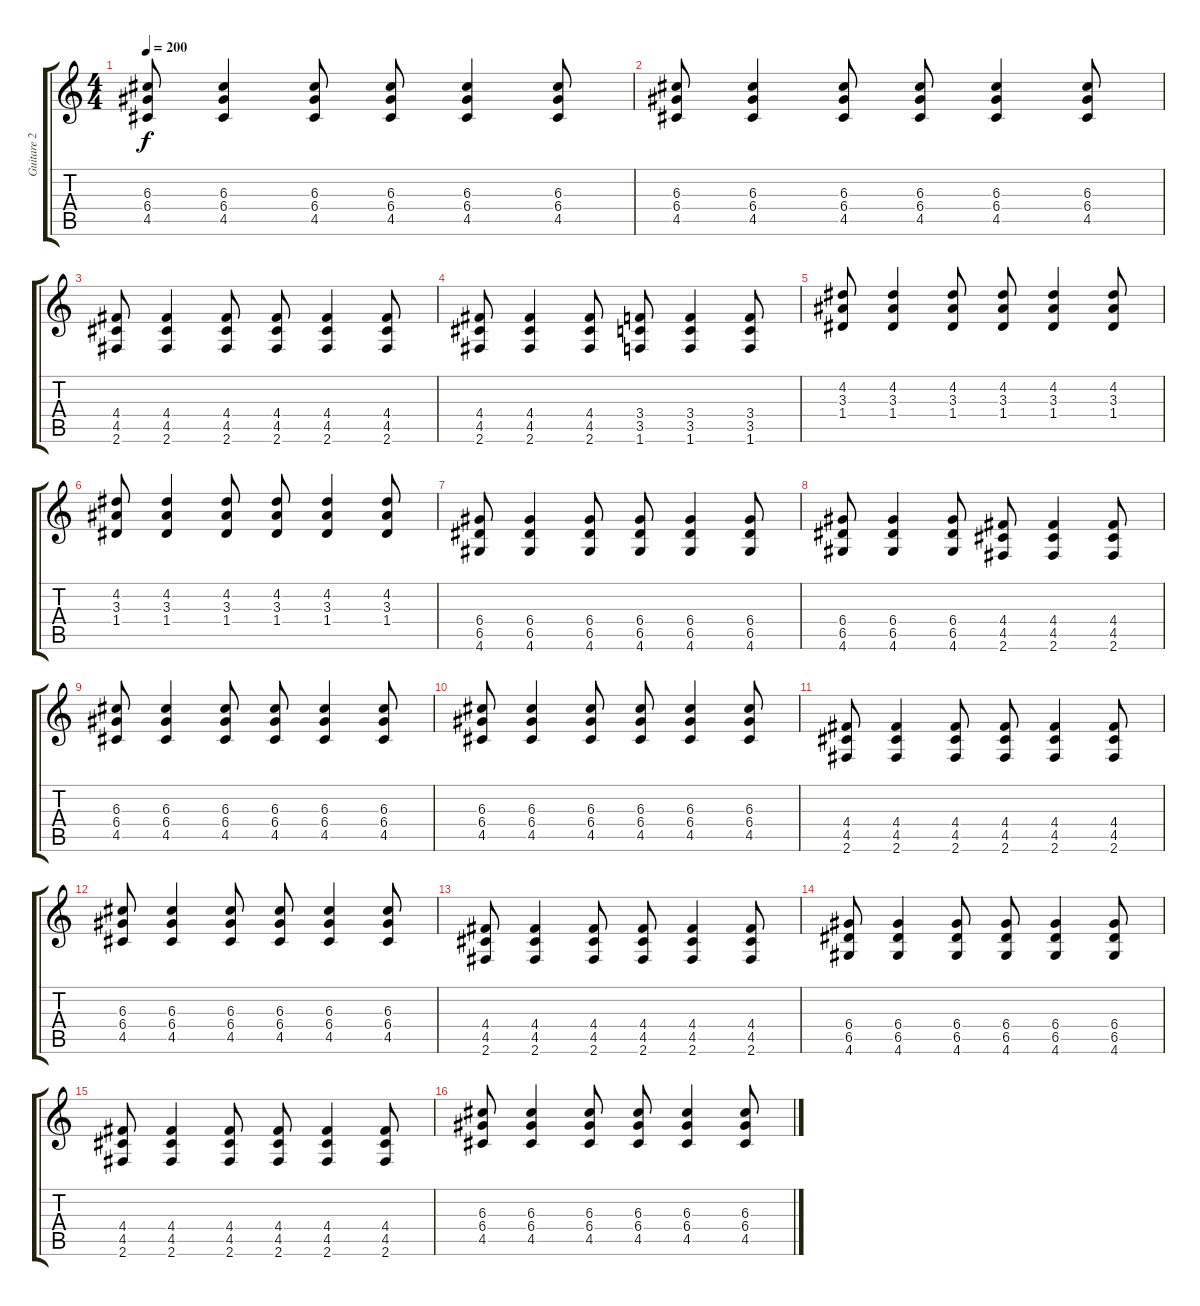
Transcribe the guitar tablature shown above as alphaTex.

\track ("Guitare 2" "Guitare 2") {instrument distortionguitar}
\staff {score tabs}
\tuning (E4 B3 G3 D3 A2 E2) {hide}
\ts (4 4)
\tempo 200
\clef g2
\ks c
(6.3 6.4 4.5).8{dy f} (6.3 6.4 4.5).4 (6.3 6.4 4.5).8 (6.3 6.4 4.5).8 (6.3 6.4 4.5).4 (6.3 6.4 4.5).8 |
(6.3 6.4 4.5).8 (6.3 6.4 4.5).4 (6.3 6.4 4.5).8 (6.3 6.4 4.5).8 (6.3 6.4 4.5).4 (6.3 6.4 4.5).8 |
(4.4 4.5 2.6).8 (4.4 4.5 2.6).4 (4.4 4.5 2.6).8 (4.4 4.5 2.6).8 (4.4 4.5 2.6).4 (4.4 4.5 2.6).8 |
(4.4 4.5 2.6).8 (4.4 4.5 2.6).4 (4.4 4.5 2.6).8 (3.4 3.5 1.6).8 (3.4 3.5 1.6).4 (3.4 3.5 1.6).8 |
(4.2 3.3 1.4).8 (4.2 3.3 1.4).4 (4.2 3.3 1.4).8 (4.2 3.3 1.4).8 (4.2 3.3 1.4).4 (4.2 3.3 1.4).8 |
(4.2 3.3 1.4).8 (4.2 3.3 1.4).4 (4.2 3.3 1.4).8 (4.2 3.3 1.4).8 (4.2 3.3 1.4).4 (4.2 3.3 1.4).8 |
(6.4 6.5 4.6).8 (6.4 6.5 4.6).4 (6.4 6.5 4.6).8 (6.4 6.5 4.6).8 (6.4 6.5 4.6).4 (6.4 6.5 4.6).8 |
(6.4 6.5 4.6).8 (6.4 6.5 4.6).4 (6.4 6.5 4.6).8 (4.4 4.5 2.6).8 (4.4 4.5 2.6).4 (4.4 4.5 2.6).8 |
(6.3 6.4 4.5).8 (6.3 6.4 4.5).4 (6.3 6.4 4.5).8 (6.3 6.4 4.5).8 (6.3 6.4 4.5).4 (6.3 6.4 4.5).8 |
(6.3 6.4 4.5).8 (6.3 6.4 4.5).4 (6.3 6.4 4.5).8 (6.3 6.4 4.5).8 (6.3 6.4 4.5).4 (6.3 6.4 4.5).8 |
(4.4 4.5 2.6).8 (4.4 4.5 2.6).4 (4.4 4.5 2.6).8 (4.4 4.5 2.6).8 (4.4 4.5 2.6).4 (4.4 4.5 2.6).8 |
(6.3 6.4 4.5).8 (6.3 6.4 4.5).4 (6.3 6.4 4.5).8 (6.3 6.4 4.5).8 (6.3 6.4 4.5).4 (6.3 6.4 4.5).8 |
(4.4 4.5 2.6).8 (4.4 4.5 2.6).4 (4.4 4.5 2.6).8 (4.4 4.5 2.6).8 (4.4 4.5 2.6).4 (4.4 4.5 2.6).8 |
(6.4 6.5 4.6).8 (6.4 6.5 4.6).4 (6.4 6.5 4.6).8 (6.4 6.5 4.6).8 (6.4 6.5 4.6).4 (6.4 6.5 4.6).8 |
(4.4 4.5 2.6).8 (4.4 4.5 2.6).4 (4.4 4.5 2.6).8 (4.4 4.5 2.6).8 (4.4 4.5 2.6).4 (4.4 4.5 2.6).8 |
(6.3 6.4 4.5).8 (6.3 6.4 4.5).4 (6.3 6.4 4.5).8 (6.3 6.4 4.5).8 (6.3 6.4 4.5).4 (6.3 6.4 4.5).8
